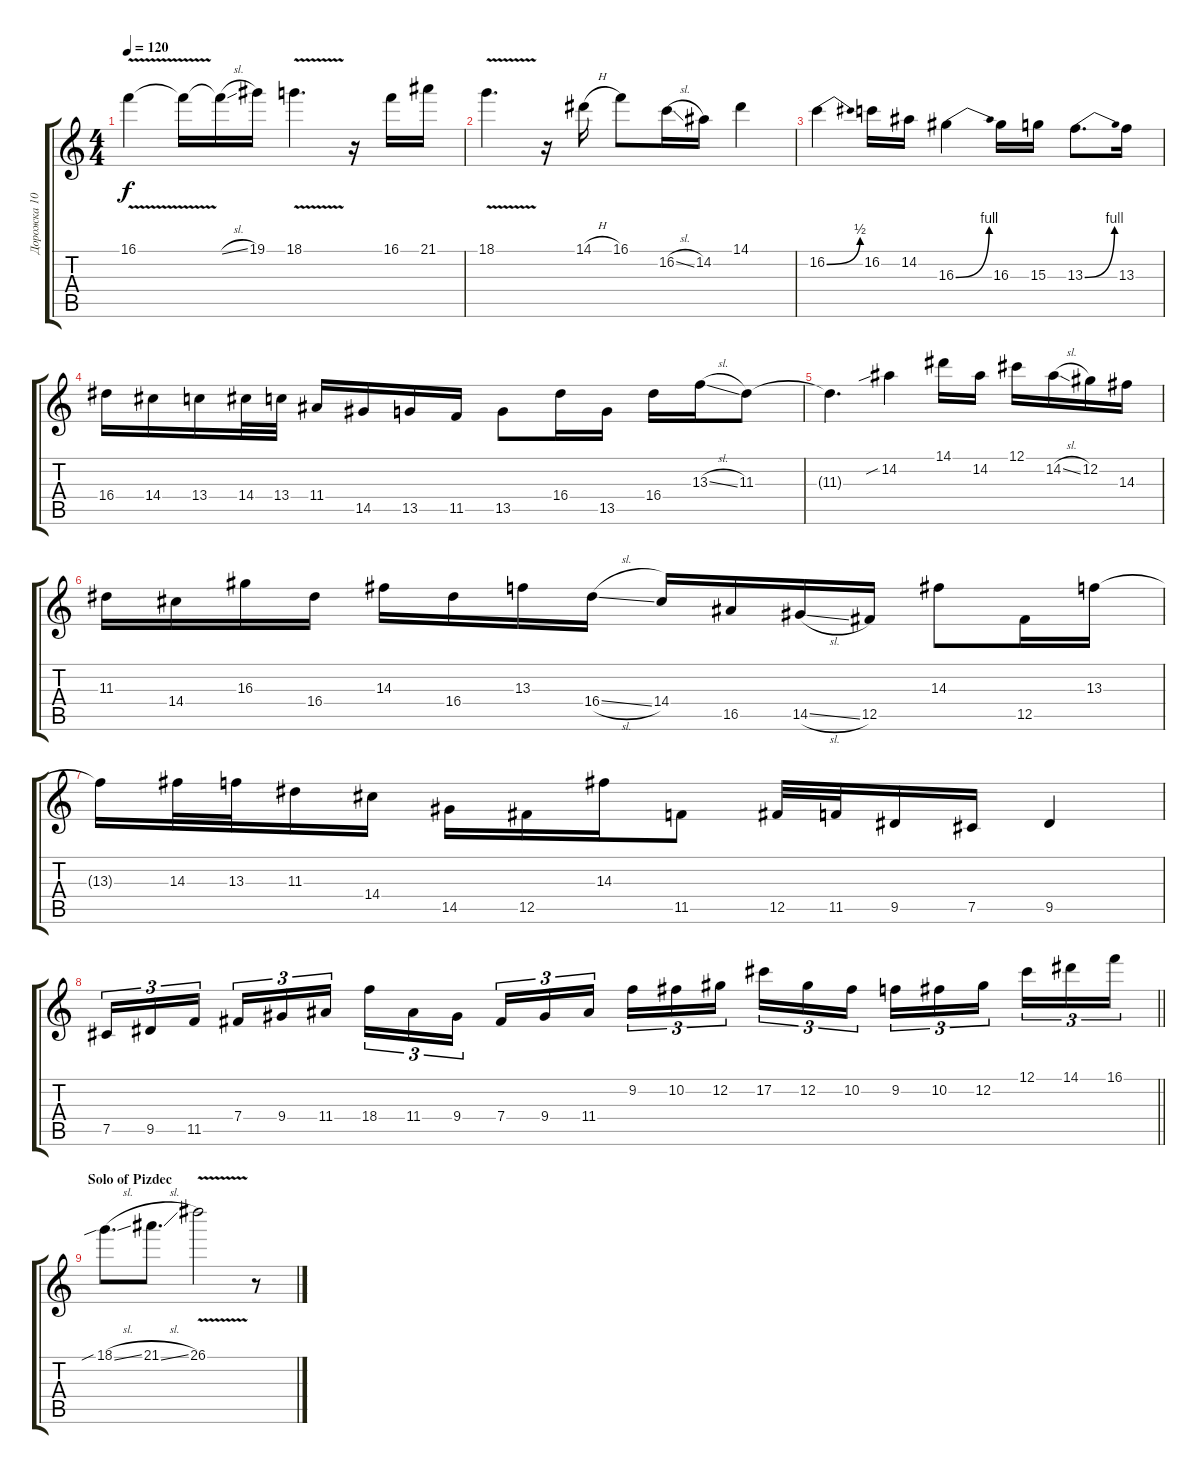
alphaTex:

\track ("Дорожка 10" "Дорожка 10") {instrument overdrivenguitar}
\staff {score tabs}
\tuning (Db4 Ab3 E3 B2 Gb2 B1) {hide}
\ts (4 4)
\tempo 120
\clef g2
\ks c
16.1{v}.4{dy f} 16.1{t}.16 16.1{sl t}.16 19.1.16 18.1{v}.4{d} r.16 16.1.16 21.1.16 |
18.1{v}.4{d} r.16 14.1{h}.16 16.1.8 16.2{sl}.16 14.2.16 14.1.4 |
16.2{be (bend 0 0 60 2)}.4 16.2.16 14.2.16 16.3{be (bend 0 0 60 4)}.4 16.3.16 15.3.16 13.3{be (bend 0 0 60 4)}.8{d} 13.3.16 |
16.4.16 14.4.16 13.4.16 14.4.32 13.4.32 11.4.16 14.5.16 13.5.16 11.5.16 13.5.8 16.4.16 13.5.16 16.4.16 13.3{sl}.16 11.3.8 |
11.3{t}.4{d} 14.2{sib}.4 14.1.16 14.2.16 12.1.16 14.2{sl}.16 12.2.16 14.3.16 |
11.3.16 14.4.16 16.3.16 16.4.16 14.3.16 16.4.16 13.3.16 16.4{sl}.16 14.4.16 16.5.16 14.5{sl}.16 12.5.16 14.3.8 12.5.16 13.3.16 |
13.3{t}.16 14.3.32 13.3.32 11.3.16 14.4.16 14.5.16 12.5.16 14.3.16 11.5.8 12.5.32 11.5.32 9.5.16 7.5.16 9.5.4 |
\barLineRight lightlight
7.5.16{tu (3 2)} 9.5.16{tu (3 2)} 11.5.16{tu (3 2) beam splitsecondary} 7.4.16{tu (3 2)} 9.4.16{tu (3 2)} 11.4.16{tu (3 2)} 18.4.16{tu (3 2)} 11.4.16{tu (3 2)} 9.4.16{tu (3 2) beam splitsecondary} 7.4.16{tu (3 2)} 9.4.16{tu (3 2)} 11.4.16{tu (3 2)} 9.2.16{tu (3 2)} 10.2.16{tu (3 2)} 12.2.16{tu (3 2) beam splitsecondary} 17.2.16{tu (3 2)} 12.2.16{tu (3 2)} 10.2.16{tu (3 2)} 9.2.16{tu (3 2)} 10.2.16{tu (3 2)} 12.2.16{tu (3 2) beam splitsecondary} 12.1.16{tu (3 2)} 14.1.16{tu (3 2)} 16.1.16{tu (3 2)} |
\section ("" "Solo of Pizdec")
18.1{sib sl}.8{d} 21.1{sl}.8{d} 26.1{v}.2 r.8
